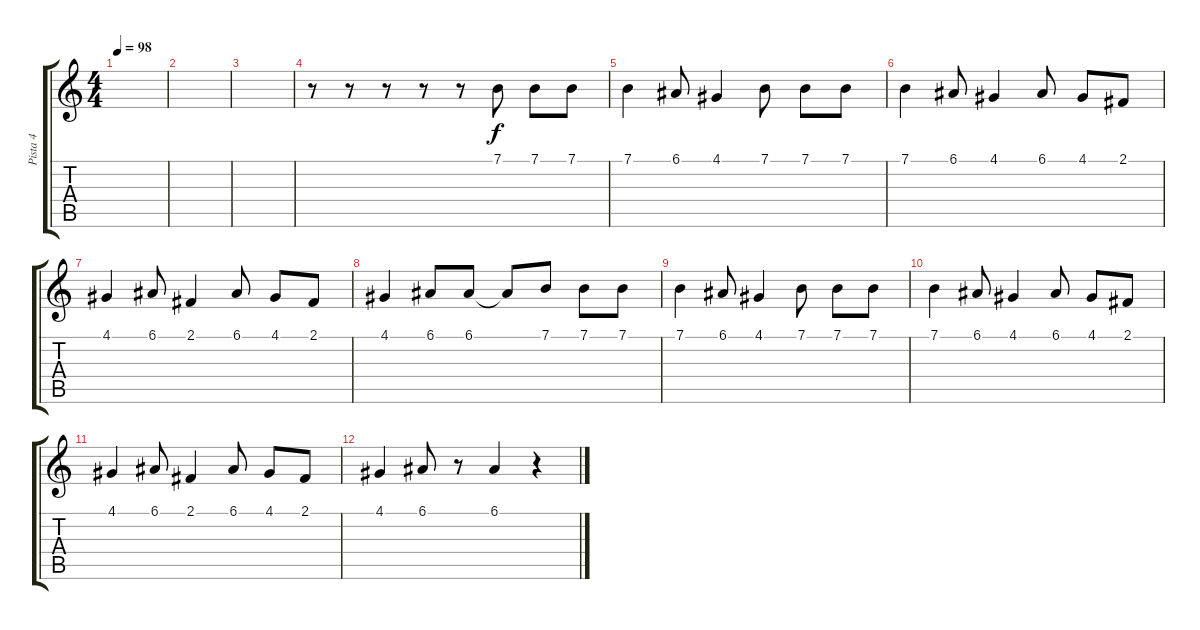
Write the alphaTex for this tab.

\track ("Pista 4" "Pista 4") {instrument flute}
\staff {score tabs}
\tuning (E4 B3 G3 D3 A2 E2) {hide}
\ts (4 4)
\tempo 98
\clef g2
\ks c
|
|
|
r.8 r.8 r.8 r.8 r.8 7.1.8 7.1.8 7.1.8 |
7.1.4 6.1.8 4.1.4 7.1.8 7.1.8 7.1.8 |
7.1.4 6.1.8 4.1.4 6.1.8 4.1.8 2.1.8 |
4.1.4 6.1.8 2.1.4 6.1.8 4.1.8 2.1.8 |
4.1.4 6.1.8 6.1.8 6.1{t}.8 7.1.8 7.1.8 7.1.8 |
7.1.4 6.1.8 4.1.4 7.1.8 7.1.8 7.1.8 |
7.1.4 6.1.8 4.1.4 6.1.8 4.1.8 2.1.8 |
4.1.4 6.1.8 2.1.4 6.1.8 4.1.8 2.1.8 |
4.1.4 6.1.8 r.8 6.1.4 r.4
